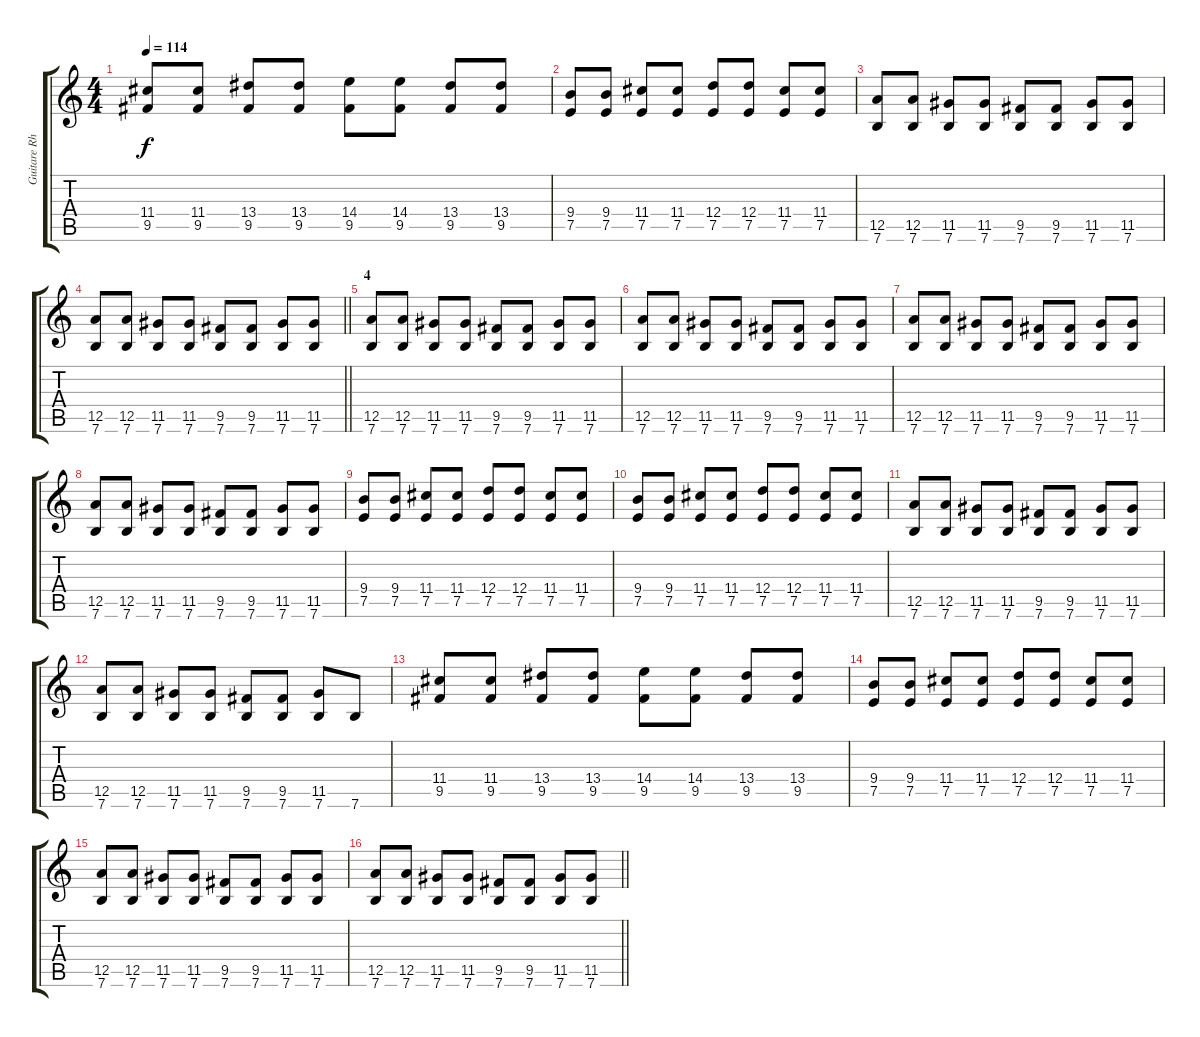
\track ("Guitare Rhytmique 1" "Guitare Rh") {instrument overdrivenguitar}
\staff {score tabs}
\tuning (E4 B3 G3 D3 A2 E2) {hide}
\ts (4 4)
\tempo 114
\clef g2
\ks c
(11.4 9.5).8{dy f} (11.4 9.5).8 (13.4 9.5).8 (13.4 9.5).8 (14.4 9.5).8 (14.4 9.5).8 (13.4 9.5).8 (13.4 9.5).8 |
(9.4 7.5).8 (9.4 7.5).8 (11.4 7.5).8 (11.4 7.5).8 (12.4 7.5).8 (12.4 7.5).8 (11.4 7.5).8 (11.4 7.5).8 |
(12.5 7.6).8 (12.5 7.6).8 (11.5 7.6).8 (11.5 7.6).8 (9.5 7.6).8 (9.5 7.6).8 (11.5 7.6).8 (11.5 7.6).8 |
\barLineRight lightlight
(12.5 7.6).8 (12.5 7.6).8 (11.5 7.6).8 (11.5 7.6).8 (9.5 7.6).8 (9.5 7.6).8 (11.5 7.6).8 (11.5 7.6).8 |
\section ("" "4")
(12.5 7.6).8 (12.5 7.6).8 (11.5 7.6).8 (11.5 7.6).8 (9.5 7.6).8 (9.5 7.6).8 (11.5 7.6).8 (11.5 7.6).8 |
(12.5 7.6).8 (12.5 7.6).8 (11.5 7.6).8 (11.5 7.6).8 (9.5 7.6).8 (9.5 7.6).8 (11.5 7.6).8 (11.5 7.6).8 |
(12.5 7.6).8 (12.5 7.6).8 (11.5 7.6).8 (11.5 7.6).8 (9.5 7.6).8 (9.5 7.6).8 (11.5 7.6).8 (11.5 7.6).8 |
(12.5 7.6).8 (12.5 7.6).8 (11.5 7.6).8 (11.5 7.6).8 (9.5 7.6).8 (9.5 7.6).8 (11.5 7.6).8 (11.5 7.6).8 |
(9.4 7.5).8 (9.4 7.5).8 (11.4 7.5).8 (11.4 7.5).8 (12.4 7.5).8 (12.4 7.5).8 (11.4 7.5).8 (11.4 7.5).8 |
(9.4 7.5).8 (9.4 7.5).8 (11.4 7.5).8 (11.4 7.5).8 (12.4 7.5).8 (12.4 7.5).8 (11.4 7.5).8 (11.4 7.5).8 |
(12.5 7.6).8 (12.5 7.6).8 (11.5 7.6).8 (11.5 7.6).8 (9.5 7.6).8 (9.5 7.6).8 (11.5 7.6).8 (11.5 7.6).8 |
(12.5 7.6).8 (12.5 7.6).8 (11.5 7.6).8 (11.5 7.6).8 (9.5 7.6).8 (9.5 7.6).8 (11.5 7.6).8 7.6.8 |
(11.4 9.5).8 (11.4 9.5).8 (13.4 9.5).8 (13.4 9.5).8 (14.4 9.5).8 (14.4 9.5).8 (13.4 9.5).8 (13.4 9.5).8 |
(9.4 7.5).8 (9.4 7.5).8 (11.4 7.5).8 (11.4 7.5).8 (12.4 7.5).8 (12.4 7.5).8 (11.4 7.5).8 (11.4 7.5).8 |
(12.5 7.6).8 (12.5 7.6).8 (11.5 7.6).8 (11.5 7.6).8 (9.5 7.6).8 (9.5 7.6).8 (11.5 7.6).8 (11.5 7.6).8 |
\barLineRight lightlight
(12.5 7.6).8 (12.5 7.6).8 (11.5 7.6).8 (11.5 7.6).8 (9.5 7.6).8 (9.5 7.6).8 (11.5 7.6).8 (11.5 7.6).8
